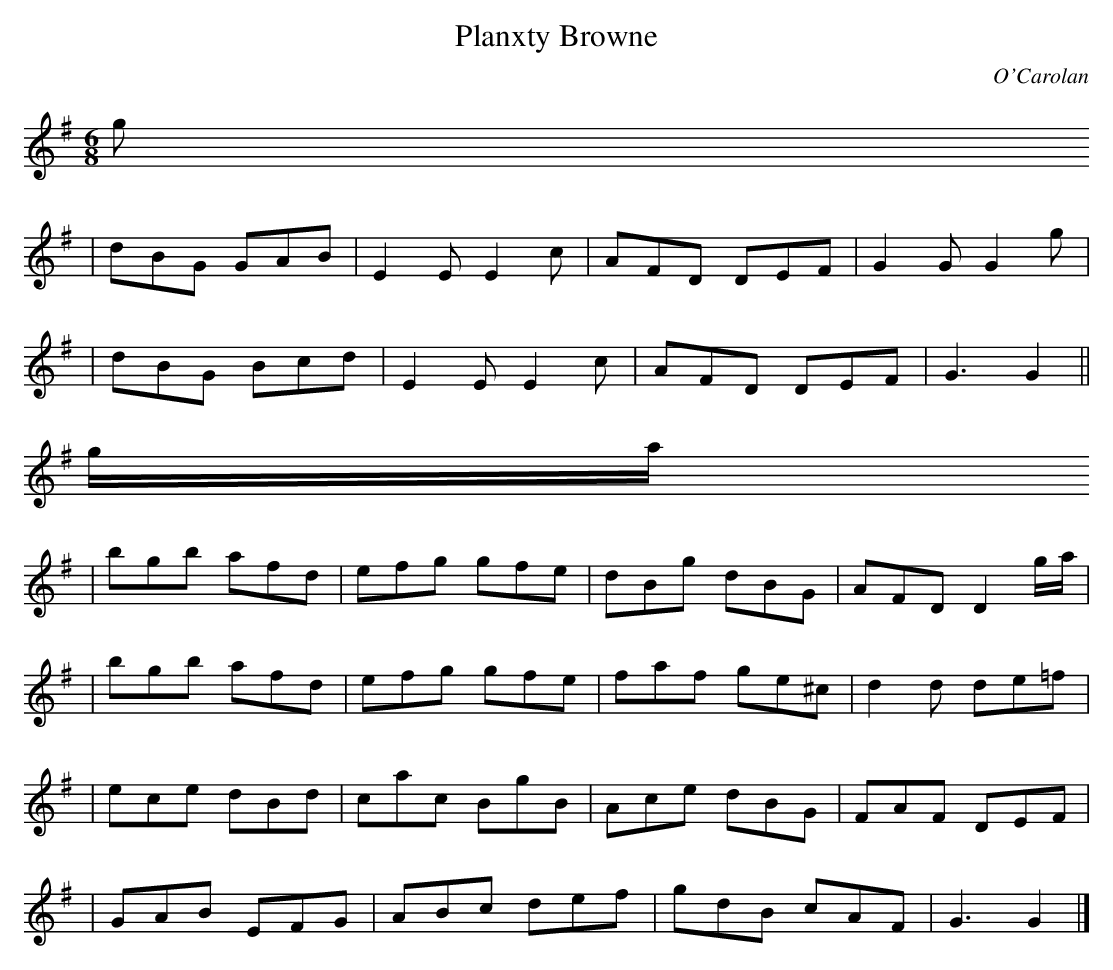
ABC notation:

X:1
T: Planxty Browne
C: O'Carolan
M: 6/8
L: 1/8
K: G
g
| dBG GAB | E2E E2c | AFD DEF | G2G G2g |
| dBG Bcd | E2E E2c | AFD DEF | G3  G2 ||
g/a/
| bgb afd | efg gfe | dBg dBG  | AFD D2 g/a/ |
| bgb afd | efg gfe | faf ge^c | d2d de=f |
| ece dBd | cac BgB | Ace dBG  | FAF DEF  |
| GAB EFG | ABc def | gdB cAF  | G3 G2    |]
